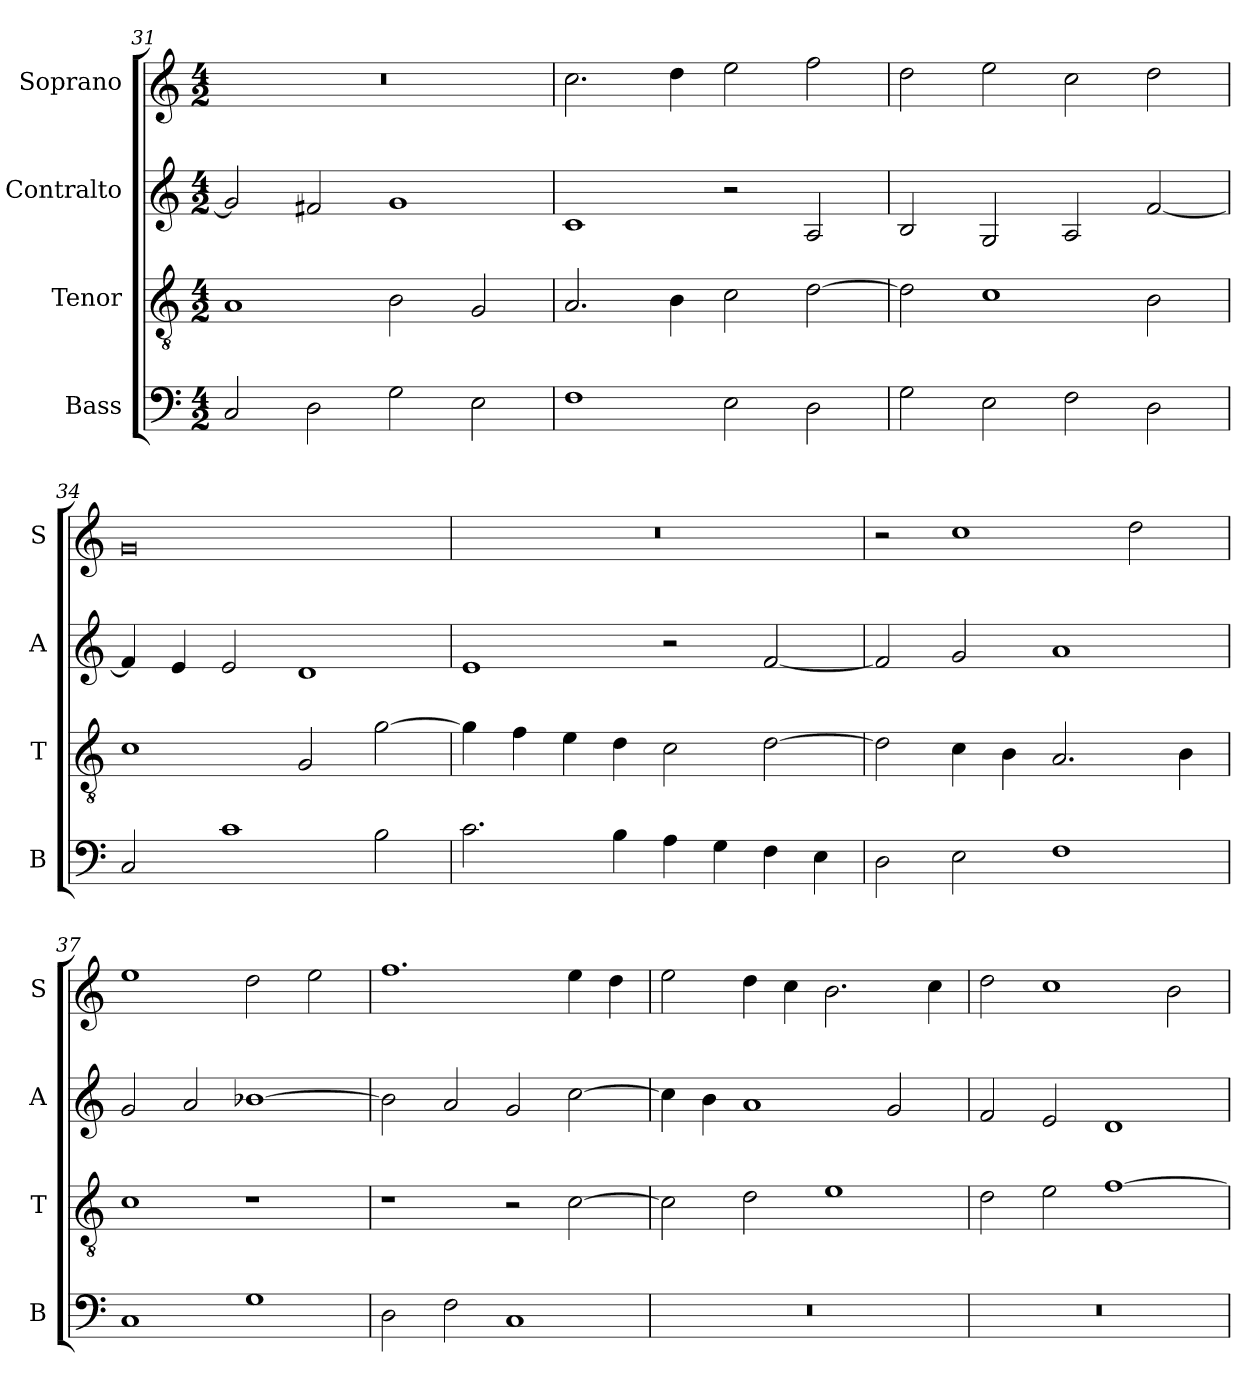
**kern	**kern	**kern	**kern
*part4	*part3	*part2	*part1
*staff4	*staff3	*staff2	*staff1
*I"Bass	*I"Tenor	*I"Contralto	*I"Soprano
*I'B	*I'T	*I'A	*I'S
*clefF4	*clefGv2	*clefG2	*clefG2
*k[]	*k[]	*k[]	*k[]
*C:ion	*C:ion	*C:ion	*C:ion
*M4/2	*M4/2	*M4/2	*M4/2
=31	=31	=31	=31
2C	1A	2g]	0r
2D	.	2f#X	.
2G	2B	1g	.
2E	2G	.	.
=32	=32	=32	=32
1F	2.A	1c	2.cc
.	4B	.	4dd
2E	2c	2r	2ee
2D	[2d	2A	2ff
=33	=33	=33	=33
2G	2d]	2B	2dd
2E	1c	2G	2ee
2F	.	2A	2cc
2D	2B	[2f	2dd
=34	=34	=34	=34
2C	1c	4f]	0g
.	.	4e	.
1c	.	2e	.
.	2G	1d	.
2B	[2g	.	.
=35	=35	=35	=35
2.c	4g]	1e	0r
.	4f	.	.
.	4e	.	.
4B	4d	.	.
4A	2c	2r	.
4G	.	.	.
4F	[2d	[2f	.
4E	.	.	.
=36	=36	=36	=36
2D	2d]	2f]	2r
2E	4c	2g	1cc
.	4B	.	.
1F	2.A	1a	.
.	.	.	2dd
.	4B	.	.
=37	=37	=37	=37
1C	1c	2g	1ee
.	.	2a	.
1G	1r	[1b-X	2dd
.	.	.	2ee
=38	=38	=38	=38
2D	1r	2b-]	1.ff
2F	.	2a	.
1C	2r	2g	.
.	[2c	[2cc	4ee
.	.	.	4dd
=39	=39	=39	=39
0r	2c]	4cc]	2ee
.	.	4b	.
.	2d	1a	4dd
.	.	.	4cc
.	1e	.	2.b
.	.	2g	.
.	.	.	4cc
=40	=40	=40	=40
0r	2d	2f	2dd
.	2e	2e	1cc
.	[1f	1d	.
.	.	.	2b
=	=	=	=
*-	*-	*-	*-
